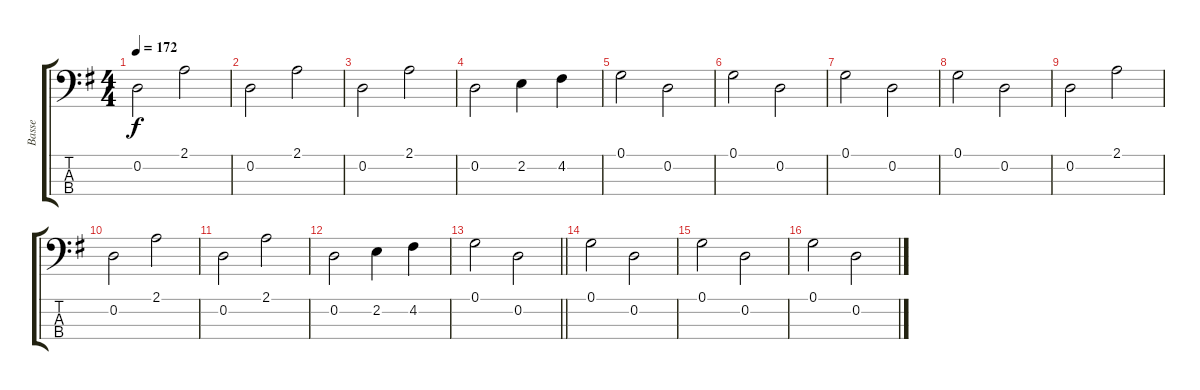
\track ("Basse" "Basse") {instrument electricbassfinger}
\staff {score tabs}
\tuning (G2 D2 A1 E1) {hide}
\ts (4 4)
\tempo 172
\clef f4
\ks g
0.2.2{dy f} 2.1.2 |
0.2.2 2.1.2 |
0.2.2 2.1.2 |
0.2.2 2.2.4 4.2.4 |
0.1.2 0.2.2 |
0.1.2 0.2.2 |
0.1.2 0.2.2 |
0.1.2 0.2.2 |
0.2.2 2.1.2 |
0.2.2 2.1.2 |
0.2.2 2.1.2 |
0.2.2 2.2.4 4.2.4 |
\barLineRight lightlight
0.1.2 0.2.2 |
0.1.2 0.2.2 |
0.1.2 0.2.2 |
0.1.2 0.2.2
